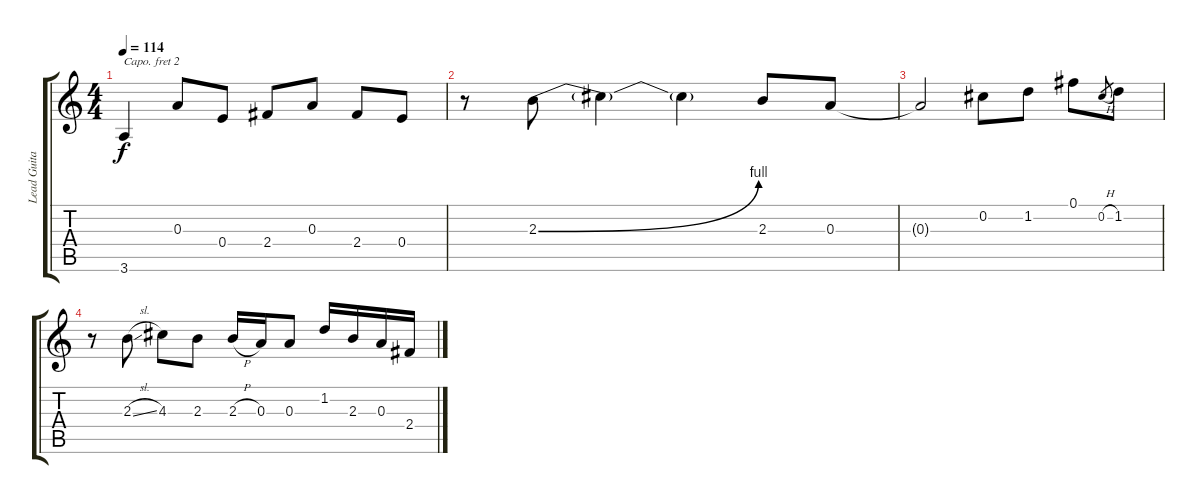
\track ("Lead Guitar 1" "Lead Guita") {instrument distortionguitar}
\staff {score tabs}
\capo 2
\tuning (E4 B3 G3 D3 A2 E2) {hide}
\ts (4 4)
\tempo 114
\clef g2
\ks c
3.6.4{dy f} 0.3.8 0.4.8 2.4.8 0.3.8 2.4.8 0.4.8 |
r.8 2.3{be (bend 0 0 60 4)}.8 2.3{t}.4 2.3{t}.4 2.3.8 0.3.8 |
0.3{t}.2 0.2.8 1.2.8 0.1.8 0.2{h}.8{gr} 1.2.8 |
r.8 2.3{sl}.8 4.3.8 2.3.8 2.3{h}.16 0.3.16 0.3.8 1.2.16 2.3.16 0.3.16 2.4.16
